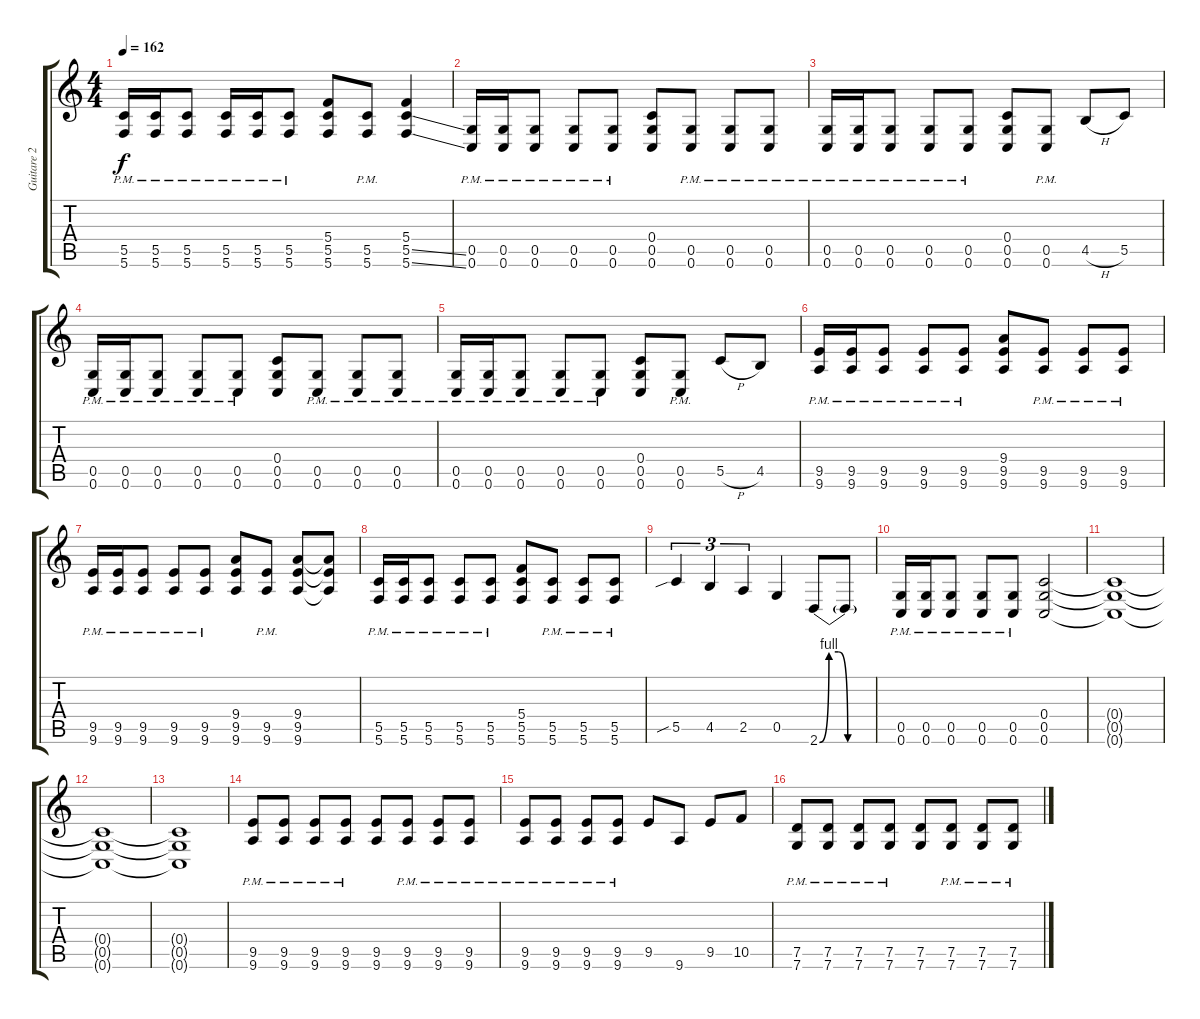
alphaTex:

\track ("Guitare 2" "Guitare 2") {instrument distortionguitar}
\staff {score tabs}
\tuning (D4 A3 F3 C3 G2 C2) {hide}
\ts (4 4)
\tempo 162
\clef g2
\ks c
(5.5{pm} 5.6{pm}).16{dy f} (5.5{pm} 5.6{pm}).16 (5.5{pm} 5.6{pm}).8 (5.5{pm} 5.6{pm}).16 (5.5{pm} 5.6{pm}).16 (5.5{pm} 5.6{pm}).8 (5.4 5.5 5.6).8 (5.5{pm} 5.6{pm}).8 (5.4 5.5{ss} 5.6{ss}).4 |
(0.5{pm} 0.6{pm}).16 (0.5{pm} 0.6{pm}).16 (0.5{pm} 0.6{pm}).8 (0.5{pm} 0.6{pm}).8 (0.5{pm} 0.6{pm}).8 (0.4 0.5 0.6).8 (0.5{pm} 0.6{pm}).8 (0.5{pm} 0.6{pm}).8 (0.5{pm} 0.6{pm}).8 |
(0.5{pm} 0.6{pm}).16 (0.5{pm} 0.6{pm}).16 (0.5{pm} 0.6{pm}).8 (0.5{pm} 0.6{pm}).8 (0.5{pm} 0.6{pm}).8 (0.4 0.5 0.6).8 (0.5{pm} 0.6{pm}).8 4.5{h}.8 5.5.8 |
(0.5{pm} 0.6{pm}).16 (0.5{pm} 0.6{pm}).16 (0.5{pm} 0.6{pm}).8 (0.5{pm} 0.6{pm}).8 (0.5{pm} 0.6{pm}).8 (0.4 0.5 0.6).8 (0.5{pm} 0.6{pm}).8 (0.5{pm} 0.6{pm}).8 (0.5{pm} 0.6{pm}).8 |
(0.5{pm} 0.6{pm}).16 (0.5{pm} 0.6{pm}).16 (0.5{pm} 0.6{pm}).8 (0.5{pm} 0.6{pm}).8 (0.5{pm} 0.6{pm}).8 (0.4 0.5 0.6).8 (0.5{pm} 0.6{pm}).8 5.5{h}.8 4.5.8 |
(9.5{pm} 9.6{pm}).16 (9.5{pm} 9.6{pm}).16 (9.5{pm} 9.6{pm}).8 (9.5{pm} 9.6{pm}).8 (9.5{pm} 9.6{pm}).8 (9.4 9.5 9.6).8 (9.5{pm} 9.6{pm}).8 (9.5{pm} 9.6{pm}).8 (9.5{pm} 9.6{pm}).8 |
(9.5{pm} 9.6{pm}).16 (9.5{pm} 9.6{pm}).16 (9.5{pm} 9.6{pm}).8 (9.5{pm} 9.6{pm}).8 (9.5{pm} 9.6{pm}).8 (9.4 9.5 9.6).8 (9.5{pm} 9.6{pm}).8 (9.4 9.5 9.6).8 (9.4{t} 9.5{t} 9.6{t}).8 |
(5.5{pm} 5.6{pm}).16 (5.5{pm} 5.6{pm}).16 (5.5{pm} 5.6{pm}).8 (5.5{pm} 5.6{pm}).8 (5.5{pm} 5.6{pm}).8 (5.4 5.5 5.6).8 (5.5{pm} 5.6{pm}).8 (5.5{pm} 5.6{pm}).8 (5.5{pm} 5.6{pm}).8 |
5.5{sib}.4{tu (3 2)} 4.5.4{tu (3 2)} 2.5.4{tu (3 2)} 0.5.4 2.6{be (custom 0 0 10 4 20 4 30 0 60 0)}.8 2.6{t}.8 |
(0.5{pm} 0.6{pm}).16 (0.5{pm} 0.6{pm}).16 (0.5{pm} 0.6{pm}).8 (0.5{pm} 0.6{pm}).8 (0.5{pm} 0.6{pm}).8 (0.4 0.5 0.6).2 |
(0.4{t} 0.5{t} 0.6{t}).1 |
(0.4{t} 0.5{t} 0.6{t}).1 |
(0.4{t} 0.5{t} 0.6{t}).1 |
(9.5{pm} 9.6{pm}).8 (9.5{pm} 9.6{pm}).8 (9.5{pm} 9.6{pm}).8 (9.5{pm} 9.6{pm}).8 (9.5 9.6).8 (9.5{pm} 9.6{pm}).8 (9.5{pm} 9.6{pm}).8 (9.5{pm} 9.6{pm}).8 |
(9.5{pm} 9.6{pm}).8 (9.5{pm} 9.6{pm}).8 (9.5{pm} 9.6{pm}).8 (9.5{pm} 9.6{pm}).8 9.5.8 9.6.8 9.5.8 10.5.8 |
(7.5{pm} 7.6{pm}).8 (7.5{pm} 7.6{pm}).8 (7.5{pm} 7.6{pm}).8 (7.5{pm} 7.6{pm}).8 (7.5 7.6).8 (7.5{pm} 7.6{pm}).8 (7.5{pm} 7.6{pm}).8 (7.5{pm} 7.6{pm}).8
